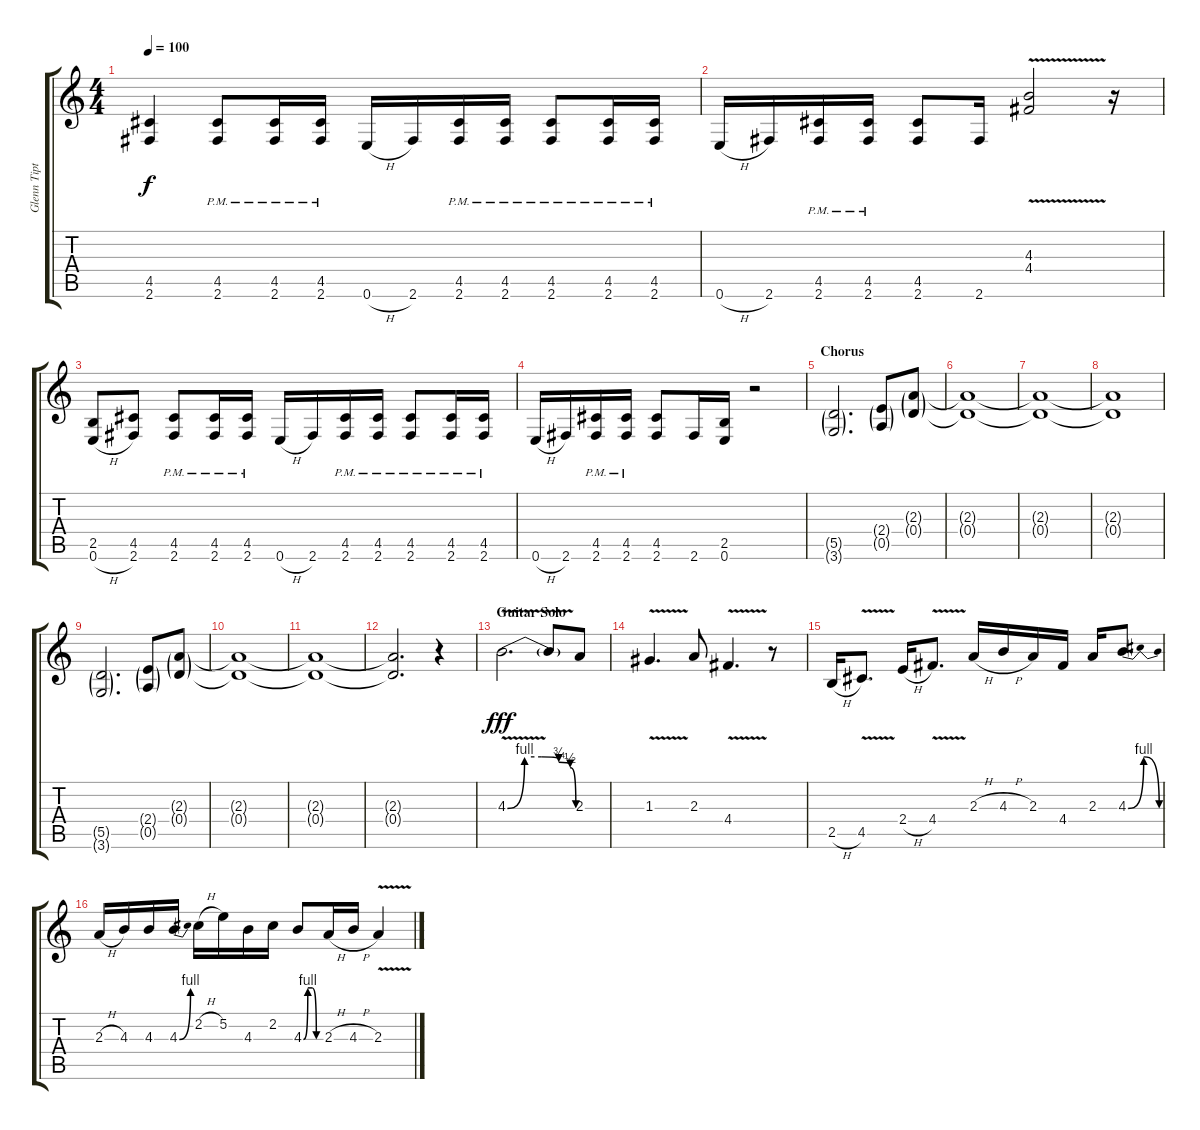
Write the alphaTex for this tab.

\track ("Glenn Tipton" "Glenn Tipt") {instrument distortionguitar}
\staff {score tabs}
\tuning (E4 B3 G3 D3 A2 E2) {hide}
\ts (4 4)
\tempo 100
\clef g2
\ks c
(4.5{t} 2.6{t}).4{dy f} (4.5{pm} 2.6{pm}).8 (4.5{pm} 2.6{pm}).16 (4.5{pm} 2.6{pm}).16 0.6{h}.16 2.6.16 (4.5{pm} 2.6{pm}).16 (4.5{pm} 2.6{pm}).16 (4.5{pm} 2.6{pm}).8 (4.5{pm} 2.6{pm}).16 (4.5{pm} 2.6{pm}).16 |
0.6{h}.16 2.6.16 (4.5{pm} 2.6{pm}).16 (4.5{pm} 2.6{pm}).16 (4.5 2.6).8 2.6.16 (4.3{v} 4.4{v}).2 r.16 |
(2.5 0.6{h}).8 (4.5 2.6).8 (4.5{pm} 2.6{pm}).8 (4.5{pm} 2.6{pm}).16 (4.5{pm} 2.6{pm}).16 0.6{h}.16 2.6.16 (4.5{pm} 2.6{pm}).16 (4.5{pm} 2.6{pm}).16 (4.5{pm} 2.6{pm}).8 (4.5{pm} 2.6{pm}).16 (4.5{pm} 2.6{pm}).16 |
0.6{h}.16 2.6.16 (4.5{pm} 2.6{pm}).16 (4.5{pm} 2.6{pm}).16 (4.5 2.6).8 2.6.16 (2.5 0.6).16 r.2 |
\section ("" "Chorus")
(5.5{g} 3.6{g}).2{d} (2.4{g} 0.5{g}).8 (2.3{g} 0.4{g}).8 |
(2.3{t} 0.4{t}).1 |
(2.3{t} 0.4{t}).1 |
(2.3{t} 0.4{t}).1 |
(5.5{g} 3.6{g}).2{d} (2.4{g} 0.5{g}).8 (2.3{g} 0.4{g}).8 |
(2.3{t} 0.4{t}).1 |
(2.3{t} 0.4{t}).1 |
(2.3{t} 0.4{t}).2{d} r.4 |
\section ("" "Guitar Solo")
4.3{be (custom 0 0 15 4 30 4 45 3 55 2 60 0) v}.2{d dy fff} 4.3{t}.8 2.3.8 |
1.3{v}.4{d} 2.3.8 4.4{v}.4{d} r.8 |
2.5{h}.16 4.5{v}.8{d} 2.4{h}.16 4.4{v}.8{d} 2.3{h}.16 4.3{h}.16 2.3.16 4.4.16 2.3.16 4.3{be (bendrelease 0 0 45 4 45 4 60 0)}.8{d} |
2.3{h}.16 4.3.16 4.3.16 4.3{be (bend 0 0 60 4)}.16 2.2{h}.16 5.2.16 4.3.16 2.2.16 4.3{be (custom 0 0 15 4 30 4 45 0 60 0)}.8 2.3{h}.16 4.3{h}.16 2.3{v ss}.4
